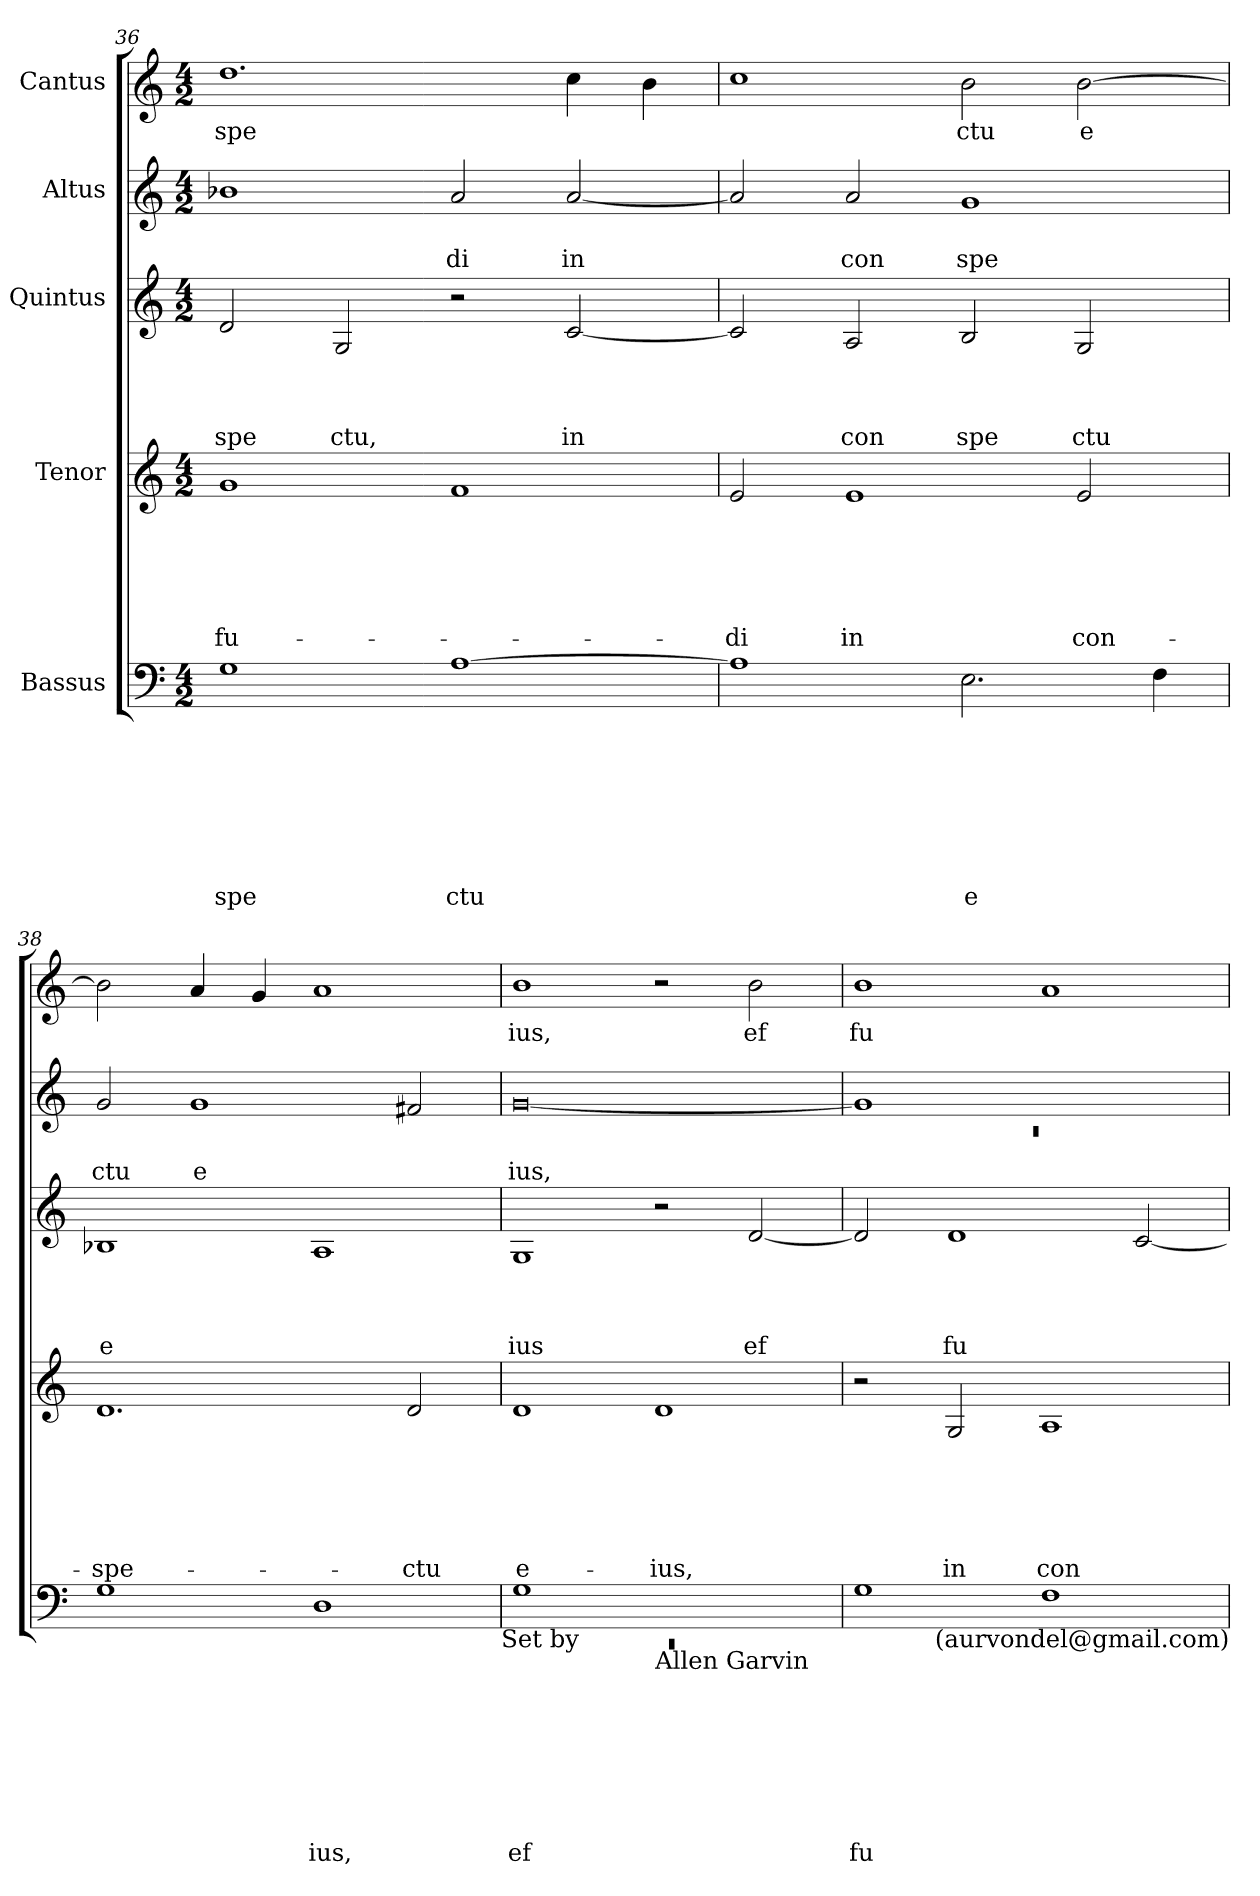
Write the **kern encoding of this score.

**kern	**text	**text	**text	**text	**text	**text	**text	**text	**kern	**text	**text	**text	**text	**text	**text	**kern	**text	**text	**text	**text	**kern	**text	**text	**kern	**text
*part5	*part5	*part5	*part5	*part5	*part5	*part5	*part5	*part5	*part4	*part4	*part4	*part4	*part4	*part4	*part4	*part3	*part3	*part3	*part3	*part3	*part2	*part2	*part2	*part1	*part1
*staff5	*staff5	*staff5	*staff5	*staff5	*staff5	*staff5	*staff5	*staff5	*staff4	*staff4	*staff4	*staff4	*staff4	*staff4	*staff4	*staff3	*staff3	*staff3	*staff3	*staff3	*staff2	*staff2	*staff2	*staff1	*staff1
*I"Bassus	*	*	*	*	*	*	*	*	*I"Tenor	*	*	*	*	*	*	*I"Quintus	*	*	*	*	*I"Altus	*	*	*I"Cantus	*
*clefF4	*	*	*	*	*	*	*	*	*clefG2	*	*	*	*	*	*	*clefG2	*	*	*	*	*clefG2	*	*	*clefG2	*
*k[]	*	*	*	*	*	*	*	*	*k[]	*	*	*	*	*	*	*k[]	*	*	*	*	*k[]	*	*	*k[]	*
*C:	*	*	*	*	*	*	*	*	*C:	*	*	*	*	*	*	*C:	*	*	*	*	*C:	*	*	*C:	*
*M4/2	*	*	*	*	*	*	*	*	*M4/2	*	*	*	*	*	*	*M4/2	*	*	*	*	*M4/2	*	*	*M4/2	*
=36	=36	=36	=36	=36	=36	=36	=36	=36	=36	=36	=36	=36	=36	=36	=36	=36	=36	=36	=36	=36	=36	=36	=36	=36	=36
!	!	!	!	!	!	!	!	!LO:LY:b	!	!	!	!	!	!	!LO:LY:b	!	!	!	!	!LO:LY:b	!	!	!	!	!LO:LY:b
1G	.	.	.	.	.	.	.	spe	1g	.	.	.	.	.	-fu-	2d/	.	.	.	spe	1b-X	.	.	1.dd	spe
!	!	!	!	!	!	!	!	!	!	!	!	!	!	!	!	!	!	!	!	!LO:LY:b	!	!	!	!	!
.	.	.	.	.	.	.	.	.	.	.	.	.	.	.	.	2G/	.	.	.	ctu,	.	.	.	.	.
!	!	!	!	!	!	!	!	!LO:LY:b	!	!	!	!	!	!	!	!	!	!	!	!	!	!	!LO:LY:b	!	!
[<1A	.	.	.	.	.	.	.	ctu	1f	.	.	.	.	.	.	2r	.	.	.	.	2a/	.	-di	.	.
!	!	!	!	!	!	!	!	!	!	!	!	!	!	!	!	!	!	!	!	!LO:LY:b	!	!	!LO:LY:b	!	!
.	.	.	.	.	.	.	.	.	.	.	.	.	.	.	.	[<2c/	.	.	.	in	[<2a/	.	in	4cc\	.
.	.	.	.	.	.	.	.	.	.	.	.	.	.	.	.	.	.	.	.	.	.	.	.	4b\	.
!!LO:PB:g=z
=37	=37	=37	=37	=37	=37	=37	=37	=37	=37	=37	=37	=37	=37	=37	=37	=37	=37	=37	=37	=37	=37	=37	=37	=37	=37
!	!	!	!	!	!	!	!	!	!	!	!	!	!	!	!LO:LY:b	!	!	!	!	!	!	!	!	!	!
1A]	.	.	.	.	.	.	.	.	2e/	.	.	.	.	.	-di	2c/]	.	.	.	.	2a/]	.	.	1cc	.
!	!	!	!	!	!	!	!	!	!	!	!	!	!	!	!LO:LY:b	!	!	!	!	!LO:LY:b	!	!	!LO:LY:b	!	!
.	.	.	.	.	.	.	.	.	1e	.	.	.	.	.	in	2A/	.	.	.	con	2a/	.	con	.	.
!	!	!	!	!	!	!	!	!LO:LY:b	!	!	!	!	!	!	!	!	!	!	!	!LO:LY:b	!	!	!LO:LY:b	!	!LO:LY:b
2.E\	.	.	.	.	.	.	.	e	.	.	.	.	.	.	.	2B/	.	.	.	spe	1g	.	spe	2b\	ctu
!	!	!	!	!	!	!	!	!	!	!	!	!	!	!	!LO:LY:b	!	!	!	!	!LO:LY:b	!	!	!	!	!LO:LY:b
.	.	.	.	.	.	.	.	.	2e/	.	.	.	.	.	con-	2G/	.	.	.	ctu	.	.	.	[>2b\	e
4F\	.	.	.	.	.	.	.	.	.	.	.	.	.	.	.	.	.	.	.	.	.	.	.	.	.
=38	=38	=38	=38	=38	=38	=38	=38	=38	=38	=38	=38	=38	=38	=38	=38	=38	=38	=38	=38	=38	=38	=38	=38	=38	=38
!	!	!	!	!	!	!	!	!	!	!	!	!	!	!	!LO:LY:b	!	!	!	!	!LO:LY:b:rj	!	!	!LO:LY:b	!	!
1G	.	.	.	.	.	.	.	.	1.d	.	.	.	.	.	-spe-	1B-	.	.	.	e	2g/	.	ctu	2b\]	.
!	!	!	!	!	!	!	!	!	!	!	!	!	!	!	!	!	!	!	!	!	!	!	!LO:LY:b:rj	!	!
.	.	.	.	.	.	.	.	.	.	.	.	.	.	.	.	.	.	.	.	.	1g	.	e	4a/	.
.	.	.	.	.	.	.	.	.	.	.	.	.	.	.	.	.	.	.	.	.	.	.	.	4g/	.
!	!	!	!	!	!	!	!	!LO:LY:b	!	!	!	!	!	!	!	!	!	!	!	!	!	!	!	!	!
1D	.	.	.	.	.	.	.	ius,	.	.	.	.	.	.	.	1A	.	.	.	.	.	.	.	1a	.
!	!	!	!	!	!	!	!	!	!	!	!	!	!	!	!LO:LY:b	!	!	!	!	!	!	!	!	!	!
.	.	.	.	.	.	.	.	.	2d/	.	.	.	.	.	-ctu	.	.	.	.	.	2f#/	.	.	.	.
!LO:TX:b:t=Set by	!	!	!	!	!	!	!	!	!	!	!	!	!	!	!	!	!	!	!	!	!	!	!	!	!
=39	=39	=39	=39	=39	=39	=39	=39	=39	=39	=39	=39	=39	=39	=39	=39	=39	=39	=39	=39	=39	=39	=39	=39	=39	=39
*^	*	*	*	*	*	*	*	*	*	*	*	*	*	*	*	*	*	*	*	*	*	*	*	*	*
!	!LO:N:vis=1	!	!	!	!	!	!	!	!LO:LY:b	!	!	!	!	!	!	!LO:LY:b	!	!	!	!	!LO:LY:b	!	!	!LO:LY:b	!	!LO:LY:b
*	*^	*	*	*	*	*	*	*	*	*	*	*	*	*	*	*	*	*	*	*	*	*	*	*	*	*
0ryy	0rEE	1G	.	.	.	.	.	.	.	ef	1d	.	.	.	.	.	e-	1G	.	.	.	ius	[<0g	.	ius,	1b	ius,
!	!	!LO:TX:b:t=Allen Garvin	!	!	!	!	!	!	!	!	!	!	!	!	!	!	!	!	!	!	!	!	!	!	!	!	!
!	!	!	!	!	!	!	!	!	!	!	!	!	!	!	!	!	!LO:LY:b	!	!	!	!	!	!	!	!	!	!
.	.	1ryy	.	.	.	.	.	.	.	.	1d	.	.	.	.	.	-ius,	2r	.	.	.	.	.	.	.	2r	.
!	!	!	!	!	!	!	!	!	!	!	!	!	!	!	!	!	!	!	!	!	!	!LO:LY:b	!	!	!	!	!LO:LY:b
.	.	.	.	.	.	.	.	.	.	.	.	.	.	.	.	.	.	[<2d/	.	.	.	ef	.	.	.	2b\	ef
*v	*v	*v	*	*	*	*	*	*	*	*	*	*	*	*	*	*	*	*	*	*	*	*	*	*	*	*	*
=40	=40	=40	=40	=40	=40	=40	=40	=40	=40	=40	=40	=40	=40	=40	=40	=40	=40	=40	=40	=40	=40	=40	=40	=40	=40
*	*	*	*	*	*	*	*	*	*	*	*	*	*	*	*	*	*	*	*	*	*^	*	*	*	*
!	!	!	!	!	!	!	!	!LO:LY:b	!	!	!	!	!	!	!	!	!	!	!	!	!	!LO:N:vis=1	!	!	!	!LO:LY:b
1G	.	.	.	.	.	.	.	fu	2r	.	.	.	.	.	.	2d/]	.	.	.	.	1g]	0rc	.	.	1b	fu
!	!	!	!	!	!	!	!	!	!	!	!	!	!	!	!LO:LY:b	!	!	!	!	!LO:LY:b	!	!	!	!	!	!
.	.	.	.	.	.	.	.	.	2G/	.	.	.	.	.	in	1d	.	.	.	fu	.	.	.	.	.	.
!	!	!	!	!	!	!	!	!	!	!	!	!	!	!	!LO:LY:b	!	!	!	!	!	!	!	!	!	!	!
1F	.	.	.	.	.	.	.	.	1A	.	.	.	.	.	con-	.	.	.	.	.	1ryy	.	.	.	1a	.
.	.	.	.	.	.	.	.	.	.	.	.	.	.	.	.	[<2c/	.	.	.	.	.	.	.	.	.	.
*	*	*	*	*	*	*	*	*	*	*	*	*	*	*	*	*	*	*	*	*	*v	*v	*	*	*	*
!LO:TX:b:t=(aurvondel@gmail.com)	!	!	!	!	!	!	!	!	!	!	!	!	!	!	!	!	!	!	!	!	!	!	!	!	!
=	=	=	=	=	=	=	=	=	=	=	=	=	=	=	=	=	=	=	=	=	=	=	=	=	=
*-	*-	*-	*-	*-	*-	*-	*-	*-	*-	*-	*-	*-	*-	*-	*-	*-	*-	*-	*-	*-	*-	*-	*-	*-	*-
